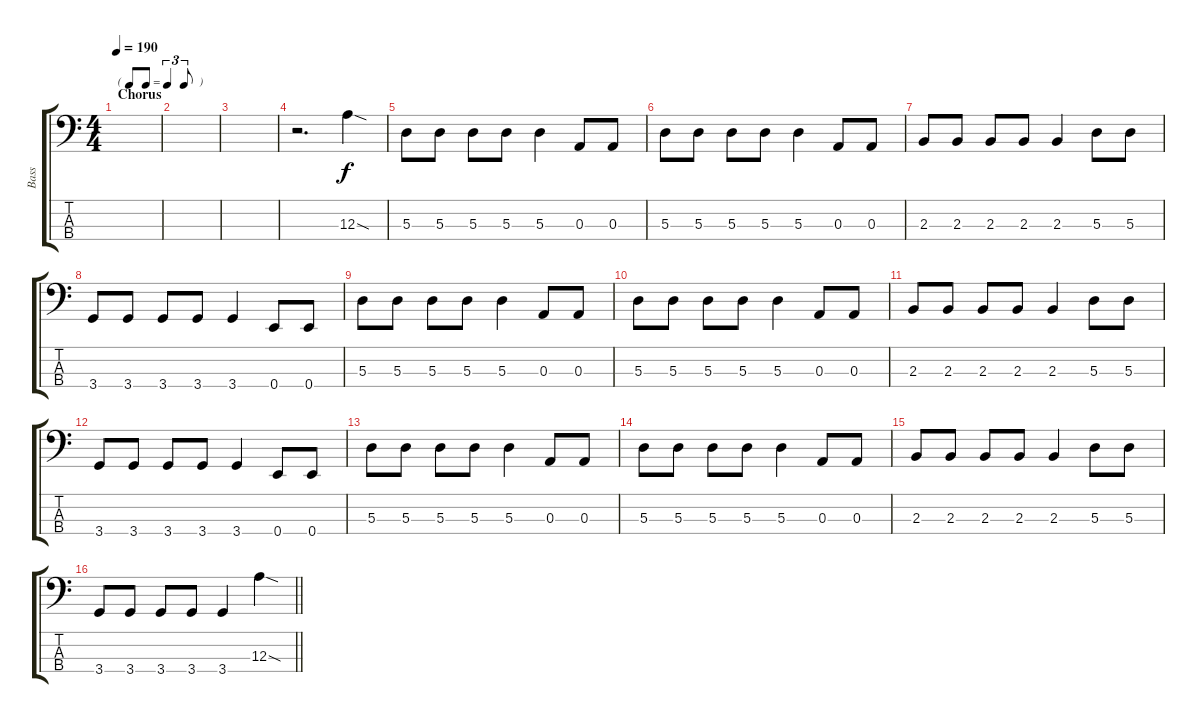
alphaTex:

\track ("Bass" "Bass") {instrument electricbassfinger}
\staff {score tabs}
\tuning (G2 D2 A1 E1) {hide}
\ts (4 4)
\tf triplet8th
\section ("" "Chorus")
\tempo 190
\clef f4
\ks c
|
|
|
r.2{d} 12.3{sod}.4 |
5.3.8 5.3.8 5.3.8 5.3.8 5.3.4 0.3.8 0.3.8 |
5.3.8 5.3.8 5.3.8 5.3.8 5.3.4 0.3.8 0.3.8 |
2.3.8 2.3.8 2.3.8 2.3.8 2.3.4 5.3.8 5.3.8 |
3.4.8 3.4.8 3.4.8 3.4.8 3.4.4 0.4.8 0.4.8 |
5.3.8 5.3.8 5.3.8 5.3.8 5.3.4 0.3.8 0.3.8 |
5.3.8 5.3.8 5.3.8 5.3.8 5.3.4 0.3.8 0.3.8 |
2.3.8 2.3.8 2.3.8 2.3.8 2.3.4 5.3.8 5.3.8 |
3.4.8 3.4.8 3.4.8 3.4.8 3.4.4 0.4.8 0.4.8 |
5.3.8 5.3.8 5.3.8 5.3.8 5.3.4 0.3.8 0.3.8 |
5.3.8 5.3.8 5.3.8 5.3.8 5.3.4 0.3.8 0.3.8 |
2.3.8 2.3.8 2.3.8 2.3.8 2.3.4 5.3.8 5.3.8 |
\barLineRight lightlight
3.4.8 3.4.8 3.4.8 3.4.8 3.4.4 12.3{sod}.4
